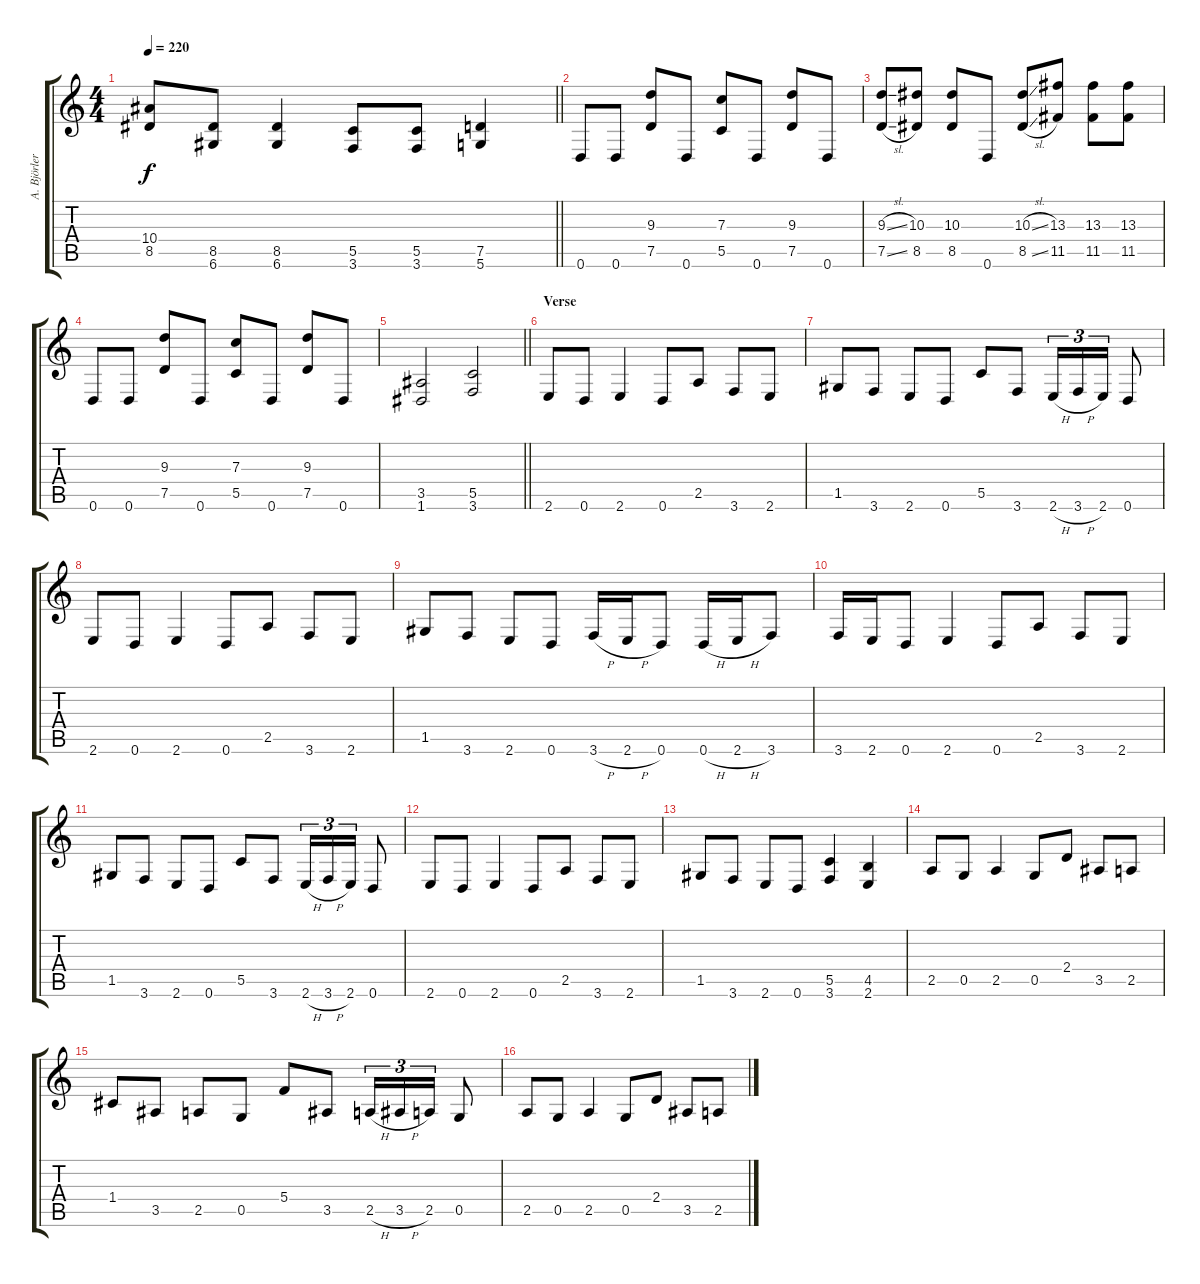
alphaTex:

\track ("A. Björler" "A. Björler") {instrument distortionguitar}
\staff {score tabs}
\tuning (D4 A3 F3 C3 G2 D2) {hide}
\ts (4 4)
\tempo 220
\clef g2
\barLineRight lightlight
\ks c
(10.4 8.5).8{dy f} (8.5 6.6).8 (8.5 6.6).4 (5.5 3.6).8 (5.5 3.6).8 (7.5 5.6).4 |
0.6.8 0.6.8 (9.3 7.5).8 0.6.8 (7.3 5.5).8 0.6.8 (9.3 7.5).8 0.6.8 |
(9.3{sl} 7.5{sl}).8 (10.3 8.5).8 (10.3 8.5).8 0.6.8 (10.3{sl} 8.5{sl}).8 (13.3 11.5).8 (13.3 11.5).8 (13.3 11.5).8 |
0.6.8 0.6.8 (9.3 7.5).8 0.6.8 (7.3 5.5).8 0.6.8 (9.3 7.5).8 0.6.8 |
\barLineRight lightlight
(3.5 1.6).2 (5.5 3.6).2 |
\section ("" "Verse")
2.6.8 0.6.8 2.6.4 0.6.8 2.5.8 3.6.8 2.6.8 |
1.5.8 3.6.8 2.6.8 0.6.8 5.5.8 3.6.8 2.6{h}.16{tu (3 2)} 3.6{h}.16{tu (3 2)} 2.6.16{tu (3 2)} 0.6.8 |
2.6.8 0.6.8 2.6.4 0.6.8 2.5.8 3.6.8 2.6.8 |
1.5.8 3.6.8 2.6.8 0.6.8 3.6{h}.16 2.6{h}.16 0.6.8 0.6{h}.16 2.6{h}.16 3.6.8 |
3.6.16 2.6.16 0.6.8 2.6.4 0.6.8 2.5.8 3.6.8 2.6.8 |
1.5.8 3.6.8 2.6.8 0.6.8 5.5.8 3.6.8 2.6{h}.16{tu (3 2)} 3.6{h}.16{tu (3 2)} 2.6.16{tu (3 2)} 0.6.8 |
2.6.8 0.6.8 2.6.4 0.6.8 2.5.8 3.6.8 2.6.8 |
1.5.8 3.6.8 2.6.8 0.6.8 (5.5 3.6).4 (4.5 2.6).4 |
2.5.8 0.5.8 2.5.4 0.5.8 2.4.8 3.5.8 2.5.8 |
1.4.8 3.5.8 2.5.8 0.5.8 5.4.8 3.5.8 2.5{h}.16{tu (3 2)} 3.5{h}.16{tu (3 2)} 2.5.16{tu (3 2)} 0.5.8 |
2.5.8 0.5.8 2.5.4 0.5.8 2.4.8 3.5.8 2.5.8
